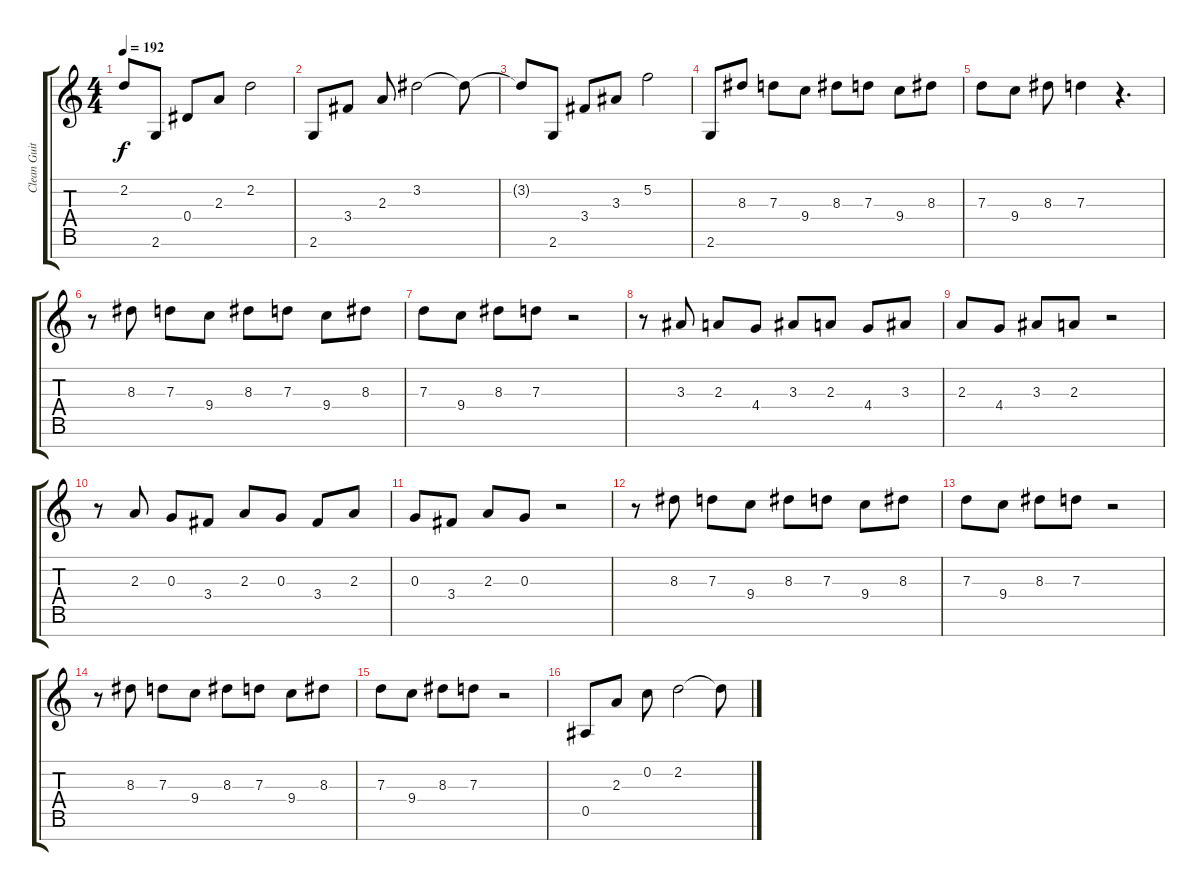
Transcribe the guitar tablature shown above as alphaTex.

\track ("Clean Guitar 1" "Clean Guit") {instrument electricguitarclean}
\staff {score tabs}
\tuning (F4 C4 G3 Eb3 Bb2 F2 C2) {hide}
\ts (4 4)
\tempo 192
\clef g2
\ks c
2.2{t}.8{dy f} 2.6.8 0.4.8 2.3.8 2.2.2 |
2.6.8 3.4.8 2.3.8 3.2.2 3.2{t}.8 |
3.2{t}.8 2.6.8 3.4.8 3.3.8 5.2.2 |
2.6.8 8.3.8 7.3.8 9.4.8 8.3.8 7.3.8 9.4.8 8.3.8 |
7.3.8 9.4.8 8.3.8 7.3.4 r.4{d} |
r.8 8.3.8 7.3.8 9.4.8 8.3.8 7.3.8 9.4.8 8.3.8 |
7.3.8 9.4.8 8.3.8 7.3.8 r.2 |
r.8 3.3.8 2.3.8 4.4.8 3.3.8 2.3.8 4.4.8 3.3.8 |
2.3.8 4.4.8 3.3.8 2.3.8 r.2 |
r.8 2.3.8 0.3.8 3.4.8 2.3.8 0.3.8 3.4.8 2.3.8 |
0.3.8 3.4.8 2.3.8 0.3.8 r.2 |
r.8 8.3.8 7.3.8 9.4.8 8.3.8 7.3.8 9.4.8 8.3.8 |
7.3.8 9.4.8 8.3.8 7.3.8 r.2 |
r.8 8.3.8 7.3.8 9.4.8 8.3.8 7.3.8 9.4.8 8.3.8 |
7.3.8 9.4.8 8.3.8 7.3.8 r.2 |
0.5.8 2.3.8 0.2.8 2.2.2 2.2{t}.8
